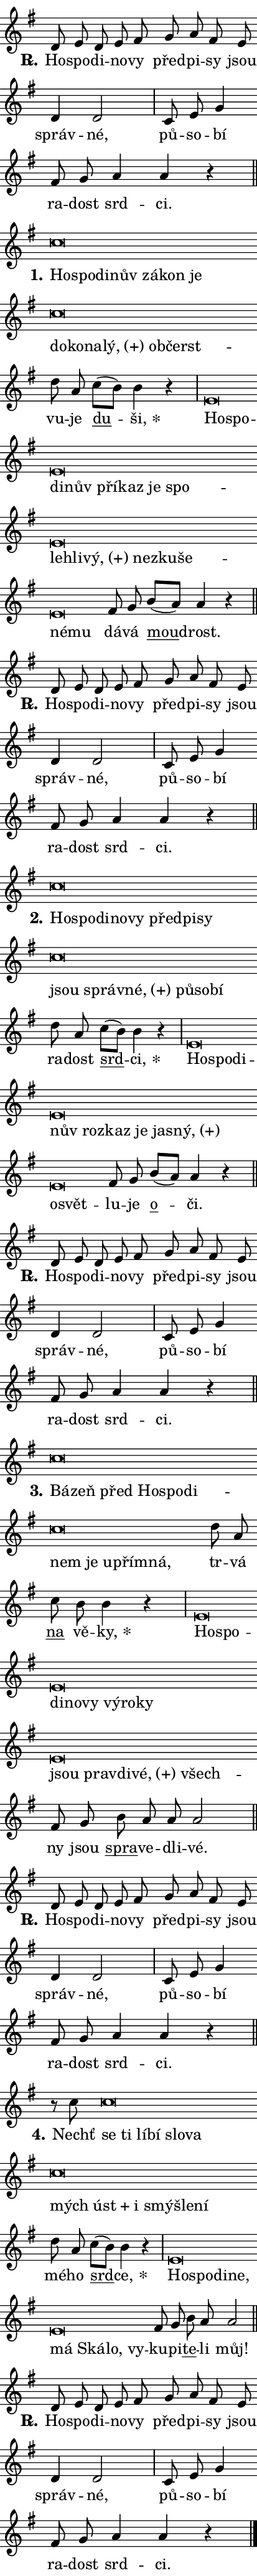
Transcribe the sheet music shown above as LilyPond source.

\version "2.22.1"
\header { tagline = "" }
\paper {
  indent = 0\cm
  top-margin = 0\cm
  right-margin = 0\cm
  bottom-margin = 0\cm
  left-margin = 0\cm
  paper-width = 7\cm
  page-breaking = #ly:one-page-breaking
  system-system-spacing.basic-distance = #11
  score-system-spacing.basic-distance = #11.3
  ragged-last = ##f
}


%% Author: Thomas Morley
%% https://lists.gnu.org/archive/html/lilypond-user/2020-05/msg00002.html
#(define (line-position grob)
"Returns position of @var[grob} in current system:
   @code{'start}, if at first time-step
   @code{'end}, if at last time-step
   @code{'middle} otherwise
"
  (let* ((col (ly:item-get-column grob))
         (ln (ly:grob-object col 'left-neighbor))
         (rn (ly:grob-object col 'right-neighbor))
         (col-to-check-left (if (ly:grob? ln) ln col))
         (col-to-check-right (if (ly:grob? rn) rn col))
         (break-dir-left
           (and
             (ly:grob-property col-to-check-left 'non-musical #f)
             (ly:item-break-dir col-to-check-left)))
         (break-dir-right
           (and
             (ly:grob-property col-to-check-right 'non-musical #f)
             (ly:item-break-dir col-to-check-right))))
        (cond ((eqv? 1 break-dir-left) 'start)
              ((eqv? -1 break-dir-right) 'end)
              (else 'middle))))

#(define (tranparent-at-line-position vctor)
  (lambda (grob)
  "Relying on @code{line-position} select the relevant enry from @var{vctor}.
Used to determine transparency,"
    (case (line-position grob)
      ((end) (not (vector-ref vctor 0)))
      ((middle) (not (vector-ref vctor 1)))
      ((start) (not (vector-ref vctor 2))))))

noteHeadBreakVisibility =
#(define-music-function (break-visibility)(vector?)
"Makes @code{NoteHead}s transparent relying on @var{break-visibility}"
#{
  \override NoteHead.transparent =
    #(tranparent-at-line-position break-visibility)
#})

#(define delete-ledgers-for-transparent-note-heads
  (lambda (grob)
    "Reads whether a @code{NoteHead} is transparent.
If so this @code{NoteHead} is removed from @code{'note-heads} from
@var{grob}, which is supposed to be @code{LedgerLineSpanner}.
As a result ledgers are not printed for this @code{NoteHead}"
    (let* ((nhds-array (ly:grob-object grob 'note-heads))
           (nhds-list
             (if (ly:grob-array? nhds-array)
                 (ly:grob-array->list nhds-array)
                 '()))
           ;; Relies on the transparent-property being done before
           ;; Staff.LedgerLineSpanner.after-line-breaking is executed.
           ;; This is fragile ...
           (to-keep
             (remove
               (lambda (nhd)
                 (ly:grob-property nhd 'transparent #f))
               nhds-list)))
      ;; TODO find a better method to iterate over grob-arrays, similiar
      ;; to filter/remove etc for lists
      ;; For now rebuilt from scratch
      (set! (ly:grob-object grob 'note-heads)  '())
      (for-each
        (lambda (nhd)
          (ly:pointer-group-interface::add-grob grob 'note-heads nhd))
        to-keep))))

hideNotes = {
  \noteHeadBreakVisibility #begin-of-line-visible
}
unHideNotes = {
  \noteHeadBreakVisibility #all-visible
}

% work-around for resetting accidentals
% https://lilypond.org/doc/v2.23/Documentation/notation/displaying-rhythms#unmetered-music
cadenzaMeasure = {
  \cadenzaOff
  \partial 1024 s1024
  \cadenzaOn
}

#(define-markup-command (accent layout props text) (markup?)
  "Underline accented syllable"
  (interpret-markup layout props
    #{\markup \override #'(offset . 4.3) \underline { #text }#}))

responsum = \markup \concat {
  "R" \hspace #-1.05 \path #0.1 #'((moveto 0 0.07) (lineto 0.9 0.8)) \hspace #0.05 "."
}

\layout {
    \context {
        \Staff
        \remove "Time_signature_engraver"
        \override LedgerLineSpanner.after-line-breaking = #delete-ledgers-for-transparent-note-heads
    }
    \context {
        \Voice {
            \override NoteHead.output-attributes = #'((class . "notehead"))
            \override Hairpin.height = #0.55
        }
    }
    \context {
        \Lyrics {
            \override StanzaNumber.output-attributes = #'((class . "stanzanumber"))
            \override LyricSpace.minimum-distance = #0.9
            \override LyricText.font-name = #"TeX Gyre Schola"
            \override LyricText.font-size = 1
            \override StanzaNumber.font-name = #"TeX Gyre Schola Bold"
            \override StanzaNumber.font-size = 1
        }
    }
}

% magnetic-lyrics.ily
%
%   written by
%     Jean Abou Samra <jean@abou-samra.fr>
%     Werner Lemberg <wl@gnu.org>
%
%   adapted by
%     Jiri Hon <jiri.hon@gmail.com>
%
% Version 2022-Apr-15

% https://www.mail-archive.com/lilypond-user@gnu.org/msg149350.html

#(define (Left_hyphen_pointer_engraver context)
   "Collect syllable-hyphen-syllable occurrences in lyrics and store
them in properties.  This engraver only looks to the left.  For
example, if the lyrics input is @code{foo -- bar}, it does the
following.

@itemize @bullet
@item
Set the @code{text} property of the @code{LyricHyphen} grob between
@q{foo} and @q{bar} to @code{foo}.

@item
Set the @code{left-hyphen} property of the @code{LyricText} grob with
text @q{foo} to the @code{LyricHyphen} grob between @q{foo} and
@q{bar}.
@end itemize

Use this auxiliary engraver in combination with the
@code{lyric-@/text::@/apply-@/magnetic-@/offset!} hook."
   (let ((hyphen #f)
         (text #f))
     (make-engraver
      (acknowledgers
       ((lyric-syllable-interface engraver grob source-engraver)
        (set! text grob)))
      (end-acknowledgers
       ((lyric-hyphen-interface engraver grob source-engraver)
        ;(when (not (grob::has-interface grob 'lyric-space-interface))
          (set! hyphen grob)));)
      ((stop-translation-timestep engraver)
       (when (and text hyphen)
         (ly:grob-set-object! text 'left-hyphen hyphen))
       (set! text #f)
       (set! hyphen #f)))))

#(define (lyric-text::apply-magnetic-offset! grob)
   "If the space between two syllables is less than the value in
property @code{LyricText@/.details@/.squash-threshold}, move the right
syllable to the left so that it gets concatenated with the left
syllable.

Use this function as a hook for
@code{LyricText@/.after-@/line-@/breaking} if the
@code{Left_@/hyphen_@/pointer_@/engraver} is active."
   (let ((hyphen (ly:grob-object grob 'left-hyphen #f)))
     (when hyphen
       (let ((left-text (ly:spanner-bound hyphen LEFT)))
         (when (grob::has-interface left-text 'lyric-syllable-interface)
           (let* ((common (ly:grob-common-refpoint grob left-text X))
                  (this-x-ext (ly:grob-extent grob common X))
                  (left-x-ext
                   (begin
                     ;; Trigger magnetism for left-text.
                     (ly:grob-property left-text 'after-line-breaking)
                     (ly:grob-extent left-text common X)))
                  ;; `delta` is the gap width between two syllables.
                  (delta (- (interval-start this-x-ext)
                            (interval-end left-x-ext)))
                  (details (ly:grob-property grob 'details))
                  (threshold (assoc-get 'squash-threshold details 0.2)))
             (when (< delta threshold)
               (let* (;; We have to manipulate the input text so that
                      ;; ligatures crossing syllable boundaries are not
                      ;; disabled.  For languages based on the Latin
                      ;; script this is essentially a beautification.
                      ;; However, for non-Western scripts it can be a
                      ;; necessity.
                      (lt (ly:grob-property left-text 'text))
                      (rt (ly:grob-property grob 'text))
                      (is-space (grob::has-interface hyphen 'lyric-space-interface))
                      (space (if is-space " " ""))
                      (space-markup (grob-interpret-markup grob " "))
                      (space-size (interval-length (ly:stencil-extent space-markup X)))
                      (extra-delta (if is-space space-size 0))
                      ;; Append new syllable.
                      (ltrt-space (if (and (string? lt) (string? rt))
                                (string-append lt space rt)
                                (make-concat-markup (list lt space rt))))
                      ;; Right-align `ltrt` to the right side.
                      (ltrt-space-markup (grob-interpret-markup
                               grob
                               (make-translate-markup
                                (cons (interval-length this-x-ext) 0)
                                (make-right-align-markup ltrt-space)))))
                 (begin
                   ;; Don't print `left-text`.
                   (ly:grob-set-property! left-text 'stencil #f)
                   ;; Set text and stencil (which holds all collected
                   ;; syllables so far) and shift it to the left.
                   (ly:grob-set-property! grob 'text ltrt-space)
                   (ly:grob-set-property! grob 'stencil ltrt-space-markup)
                   (ly:grob-translate-axis! grob (- (- delta extra-delta)) X))))))))))


#(define (lyric-hyphen::displace-bounds-first grob)
   ;; Make very sure this callback isn't triggered too early.
   (let ((left (ly:spanner-bound grob LEFT))
         (right (ly:spanner-bound grob RIGHT)))
     (ly:grob-property left 'after-line-breaking)
     (ly:grob-property right 'after-line-breaking)
     (ly:lyric-hyphen::print grob)))

squashThreshold = #0.4

\layout {
  \context {
    \Lyrics
    \consists #Left_hyphen_pointer_engraver
    \override LyricText.after-line-breaking =
      #lyric-text::apply-magnetic-offset!
    \override LyricHyphen.stencil = #lyric-hyphen::displace-bounds-first
    \override LyricText.details.squash-threshold = \squashThreshold
    \override LyricHyphen.minimum-distance = 0
    \override LyricHyphen.minimum-length = \squashThreshold
  }
}

squash = \override LyricText.details.squash-threshold = 9999
unSquash = \override LyricText.details.squash-threshold = \squashThreshold

left = \override LyricText.self-alignment-X = #LEFT
unLeft = \revert LyricText.self-alignment-X

starOffset = #(lambda (grob) 
                (let ((x_offset (ly:self-alignment-interface::aligned-on-x-parent grob)))
                  (if (= x_offset 0) 0 (+ x_offset 1.2))))

star = #(define-music-function (syllable)(string?)
"Append star separator at the end of a syllable"
#{
  \once \override LyricText.X-offset = #starOffset
  \lyricmode { \markup {
    #syllable
    \override #'((font-name . "TeX Gyre Schola Bold")) \hspace #0.2 \lower #0.65 \larger "*"
  } }
#})

starAccent = #(define-music-function (syllable)(string?)
"Append star separator at the end of a syllable and make accent"
#{
  \once \override LyricText.X-offset = #starOffset
  \lyricmode { \markup {
    \accent #syllable
    \override #'((font-name . "TeX Gyre Schola Bold")) \hspace #0.2 \lower #0.65 \larger "*"
  } }
#})

breath = #(define-music-function (syllable)(string?)
"Append breathing indicator at the end of a syllable"
#{
  \lyricmode { \markup { #syllable "+" } }
#})

optionalBreath = #(define-music-function (syllable)(string?)
"Append optional breathing indicator at the end of a syllable"
#{
  \lyricmode { \markup { #syllable "(+)" } }
#})


\score {
    <<
        \new Voice = "melody" { \cadenzaOn \key g \major \relative { d'8 e d e fis \bar "" g a fis e \bar "" d4 d2 \cadenzaMeasure \bar "|" c8 e g4 \bar "" fis8 g a4 a r \cadenzaMeasure \bar "||" \break } }
        \new Lyrics \lyricsto "melody" { \lyricmode { \set stanza = \responsum
Ho -- spo -- di -- no -- vy před -- pi -- sy jsou správ -- né, pů -- so -- bí ra -- dost srd -- ci. } }
    >>
    \layout {}
}

\score {
    <<
        \new Voice = "melody" { \cadenzaOn \key g \major \relative { c''\breve*1/16 \hideNotes \breve*1/16 \bar "" \breve*1/16 \bar "" \breve*1/16 \bar "" \breve*1/16 \bar "" \breve*1/16 \bar "" \breve*1/16 \bar "" \breve*1/16 \bar "" \breve*1/16 \bar "" \breve*1/16 \bar "" \breve*1/16 \bar "" \breve*1/16 \breve*1/16 \bar "" \unHideNotes d8 a \bar "" c[( b)] b4 r \cadenzaMeasure \bar "|" e,\breve*1/16 \hideNotes \breve*1/16 \bar "" \breve*1/16 \bar "" \breve*1/16 \bar "" \breve*1/16 \bar "" \breve*1/16 \bar "" \breve*1/16 \bar "" \breve*1/16 \bar "" \breve*1/16 \bar "" \breve*1/16 \bar "" \breve*1/16 \bar "" \breve*1/16 \bar "" \breve*1/16 \bar "" \breve*1/16 \bar "" \breve*1/16 \breve*1/16 \bar "" \unHideNotes fis8 g \bar "" b[( a)] a4 r \cadenzaMeasure \bar "||" \break } }
        \new Lyrics \lyricsto "melody" { \lyricmode { \set stanza = "1."
\left Ho -- \squash spo -- di -- nův zá -- kon je do -- ko -- na -- \optionalBreath lý, ob -- čerst -- \unLeft \unSquash vu -- je \markup \accent du -- \star ši, \left Ho -- \squash spo -- di -- nův pří -- kaz je spo -- leh -- li -- \optionalBreath vý, ne -- zku -- še -- né -- mu \unLeft \unSquash dá -- vá \markup \accent mou -- drost. } }
    >>
    \layout {}
}

\score {
    <<
        \new Voice = "melody" { \cadenzaOn \key g \major \relative { d'8 e d e fis \bar "" g a fis e \bar "" d4 d2 \cadenzaMeasure \bar "|" c8 e g4 \bar "" fis8 g a4 a r \cadenzaMeasure \bar "||" \break } }
        \new Lyrics \lyricsto "melody" { \lyricmode { \set stanza = \responsum
Ho -- spo -- di -- no -- vy před -- pi -- sy jsou správ -- né, pů -- so -- bí ra -- dost srd -- ci. } }
    >>
    \layout {}
}

\score {
    <<
        \new Voice = "melody" { \cadenzaOn \key g \major \relative { c''\breve*1/16 \hideNotes \breve*1/16 \bar "" \breve*1/16 \bar "" \breve*1/16 \bar "" \breve*1/16 \bar "" \breve*1/16 \bar "" \breve*1/16 \bar "" \breve*1/16 \bar "" \breve*1/16 \bar "" \breve*1/16 \bar "" \breve*1/16 \bar "" \breve*1/16 \bar "" \breve*1/16 \breve*1/16 \bar "" \unHideNotes d8 a \bar "" c[( b)] b4 r \cadenzaMeasure \bar "|" e,\breve*1/16 \hideNotes \breve*1/16 \bar "" \breve*1/16 \bar "" \breve*1/16 \bar "" \breve*1/16 \bar "" \breve*1/16 \bar "" \breve*1/16 \bar "" \breve*1/16 \bar "" \breve*1/16 \bar "" \breve*1/16 \breve*1/16 \bar "" \unHideNotes fis8 g \bar "" b[( a)] a4 r \cadenzaMeasure \bar "||" \break } }
        \new Lyrics \lyricsto "melody" { \lyricmode { \set stanza = "2."
\left Ho -- \squash spo -- di -- no -- vy před -- pi -- sy jsou správ -- \optionalBreath né, pů -- so -- bí \unLeft \unSquash ra -- dost \markup \accent srd -- \star ci, \left Ho -- \squash spo -- di -- nův roz -- kaz je ja -- \optionalBreath sný, o -- svět -- \unLeft \unSquash lu -- je \markup \accent o -- či. } }
    >>
    \layout {}
}

\score {
    <<
        \new Voice = "melody" { \cadenzaOn \key g \major \relative { d'8 e d e fis \bar "" g a fis e \bar "" d4 d2 \cadenzaMeasure \bar "|" c8 e g4 \bar "" fis8 g a4 a r \cadenzaMeasure \bar "||" \break } }
        \new Lyrics \lyricsto "melody" { \lyricmode { \set stanza = \responsum
Ho -- spo -- di -- no -- vy před -- pi -- sy jsou správ -- né, pů -- so -- bí ra -- dost srd -- ci. } }
    >>
    \layout {}
}

\score {
    <<
        \new Voice = "melody" { \cadenzaOn \key g \major \relative { c''\breve*1/16 \hideNotes \breve*1/16 \bar "" \breve*1/16 \bar "" \breve*1/16 \bar "" \breve*1/16 \bar "" \breve*1/16 \bar "" \breve*1/16 \bar "" \breve*1/16 \bar "" \breve*1/16 \bar "" \breve*1/16 \breve*1/16 \bar "" \unHideNotes d8 a \bar "" c b b4 r \cadenzaMeasure \bar "|" e,\breve*1/16 \hideNotes \breve*1/16 \bar "" \breve*1/16 \bar "" \breve*1/16 \bar "" \breve*1/16 \bar "" \breve*1/16 \bar "" \breve*1/16 \bar "" \breve*1/16 \bar "" \breve*1/16 \bar "" \breve*1/16 \bar "" \breve*1/16 \bar "" \breve*1/16 \breve*1/16 \bar "" \unHideNotes fis8 g \bar "" b a a a2 \cadenzaMeasure \bar "||" \break } }
        \new Lyrics \lyricsto "melody" { \lyricmode { \set stanza = "3."
\left Bá -- \squash zeň před Ho -- spo -- di -- nem je u -- přím -- ná, \unLeft \unSquash tr -- vá \markup \accent na vě -- \star ky, \left Ho -- \squash spo -- di -- no -- vy vý -- ro -- ky jsou prav -- di -- \optionalBreath vé, všech -- \unLeft \unSquash ny jsou \markup \accent spra -- ve -- dli -- vé. } }
    >>
    \layout {}
}

\score {
    <<
        \new Voice = "melody" { \cadenzaOn \key g \major \relative { d'8 e d e fis \bar "" g a fis e \bar "" d4 d2 \cadenzaMeasure \bar "|" c8 e g4 \bar "" fis8 g a4 a r \cadenzaMeasure \bar "||" \break } }
        \new Lyrics \lyricsto "melody" { \lyricmode { \set stanza = \responsum
Ho -- spo -- di -- no -- vy před -- pi -- sy jsou správ -- né, pů -- so -- bí ra -- dost srd -- ci. } }
    >>
    \layout {}
}

\score {
    <<
        \new Voice = "melody" { \cadenzaOn \key g \major \relative { r8 c''8 c\breve*1/16 \hideNotes \breve*1/16 \bar "" \breve*1/16 \bar "" \breve*1/16 \bar "" \breve*1/16 \bar "" \breve*1/16 \bar "" \breve*1/16 \bar "" \breve*1/16 \bar "" \breve*1/16 \bar "" \breve*1/16 \bar "" \breve*1/16 \breve*1/16 \bar "" \unHideNotes d8 a \bar "" c[( b)] b4 r \cadenzaMeasure \bar "|" e,\breve*1/16 \hideNotes \breve*1/16 \bar "" \breve*1/16 \bar "" \breve*1/16 \bar "" \breve*1/16 \bar "" \breve*1/16 \bar "" \breve*1/16 \breve*1/16 \bar "" \unHideNotes fis8 g \bar "" b a a2 \cadenzaMeasure \bar "||" \break } }
        \new Lyrics \lyricsto "melody" { \lyricmode { \set stanza = "4."
Nechť \left se \squash ti lí -- bí slo -- va mých \breath "úst" i smý -- šle -- ní \unLeft \unSquash mé -- ho \markup \accent srd -- \star ce, \left Ho -- \squash spo -- di -- ne, má Ská -- lo, vy -- \unLeft \unSquash ku -- pi -- \markup \accent te -- li můj! } }
    >>
    \layout {}
}

\score {
    <<
        \new Voice = "melody" { \cadenzaOn \key g \major \relative { d'8 e d e fis \bar "" g a fis e \bar "" d4 d2 \cadenzaMeasure \bar "|" c8 e g4 \bar "" fis8 g a4 a r \cadenzaMeasure \bar "||" \break } \bar "|." }
        \new Lyrics \lyricsto "melody" { \lyricmode { \set stanza = \responsum
Ho -- spo -- di -- no -- vy před -- pi -- sy jsou správ -- né, pů -- so -- bí ra -- dost srd -- ci. } }
    >>
    \layout {}
}
